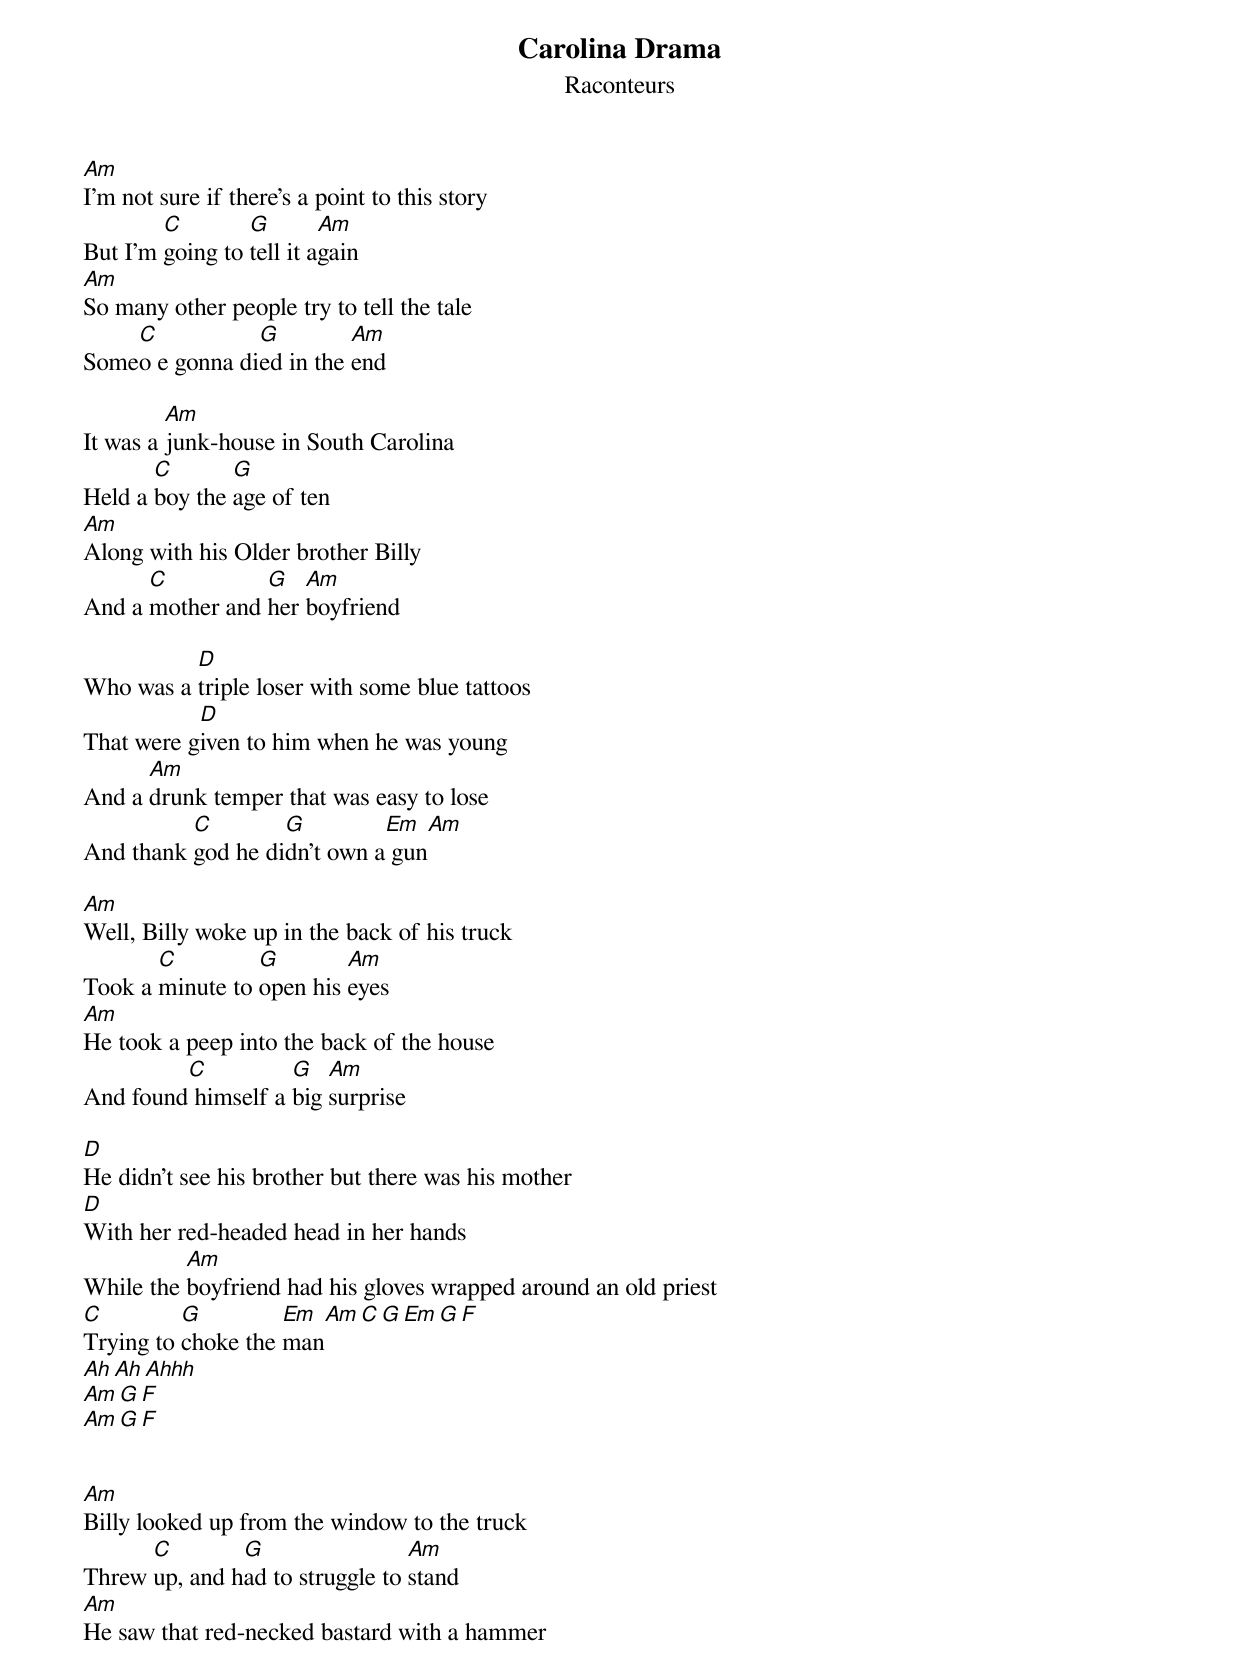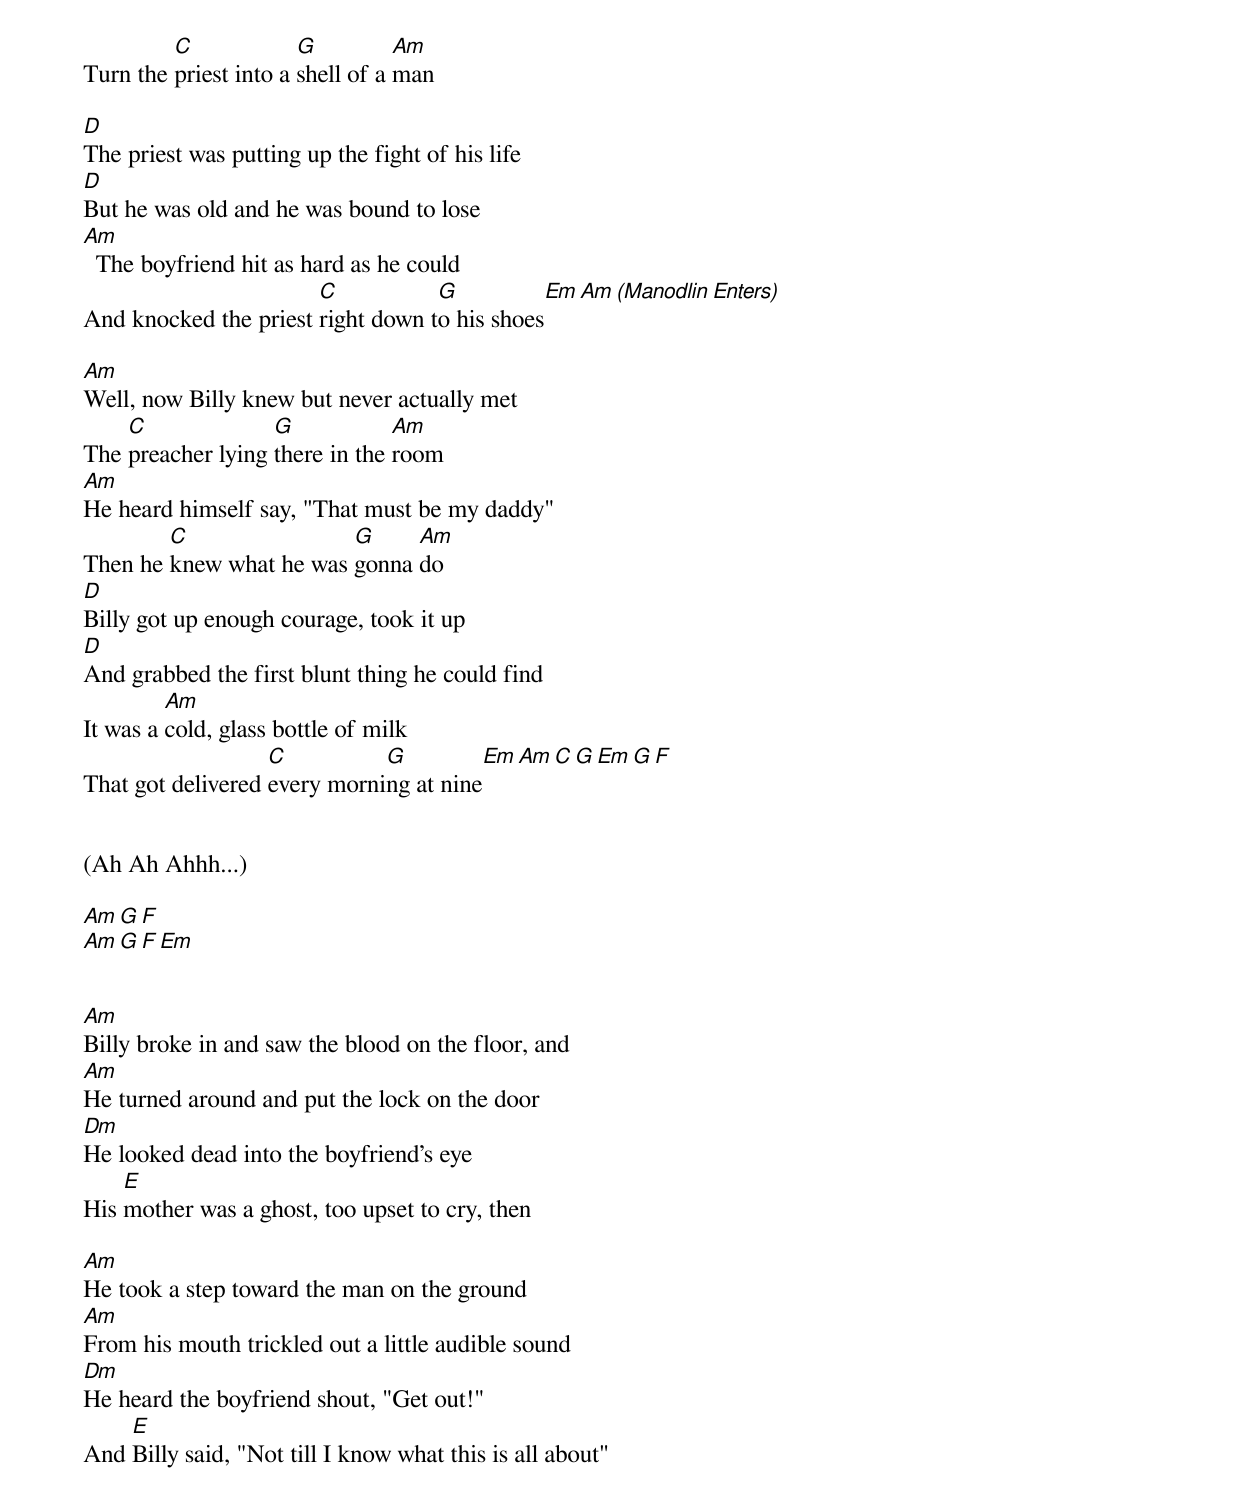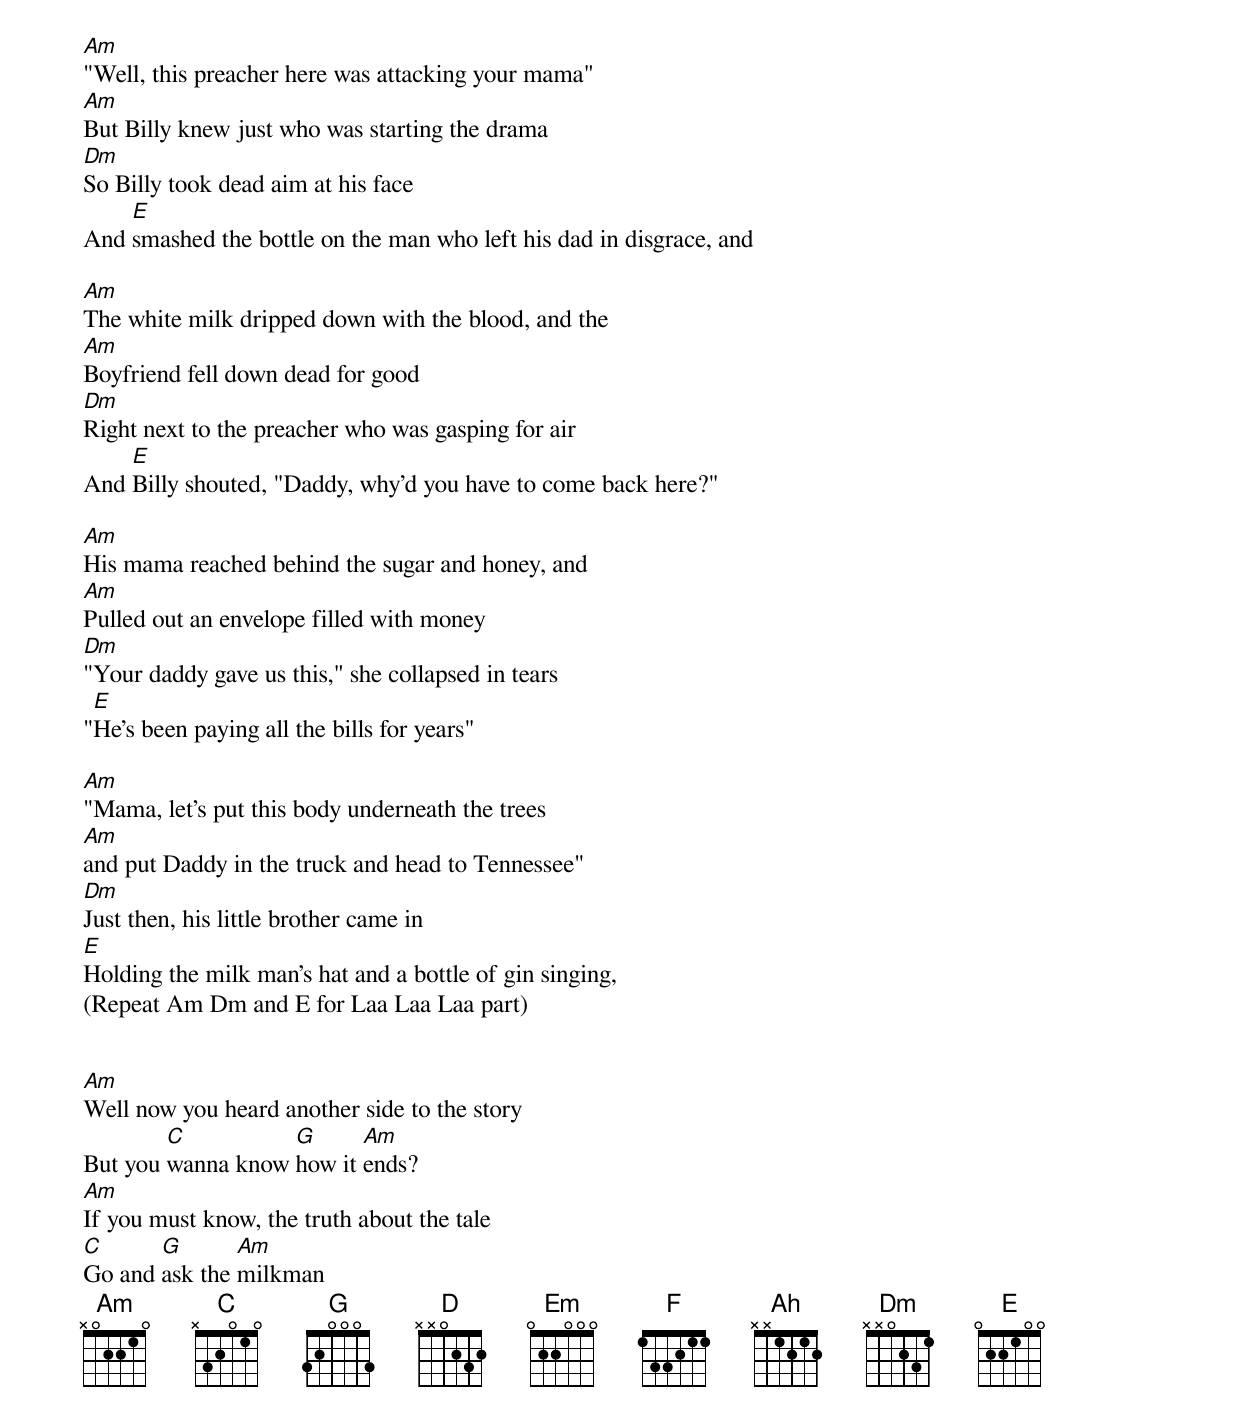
Carolina Drama
Raconteurs


Am
I'm not sure if there's a point to this story
        C        G        Am
But I'm going to tell it again
Am
So many other people try to tell the tale
    C           G         Am
Someo e gonna died in the end

         Am
It was a junk-house in South Carolina
       C       G
Held a boy the age of ten
Am
Along with his Older brother Billy
      C          G   Am
And a mother and her boyfriend

          D
Who was a triple loser with some blue tattoos
           D
That were given to him when he was young
      Am
And a drunk temper that was easy to lose
          C        G         Em  Am
And thank god he didn't own a gun

Am
Well, Billy woke up in the back of his truck
       C         G        Am
Took a minute to open his eyes
Am
He took a peep into the back of the house
         C          G   Am
And found himself a big surprise

D
He didn't see his brother but there was his mother
D
With her red-headed head in her hands
          Am
While the boyfriend had his gloves wrapped around an old priest
C         G         Em   Am          C  G Em G  F
Trying to choke the man
Ah Ah Ahhh
Am     G   F
Am     G   F


Am
Billy looked up from the window to the truck
      C        G                 Am
Threw up, and had to struggle to stand
Am
He saw that red-necked bastard with a hammer
         C             G          Am
Turn the priest into a shell of a man

D
The priest was putting up the fight of his life
D
But he was old and he was bound to lose
Am
  The boyfriend hit as hard as he could
                       C           G          Em Am  (Manodlin Enters)
And knocked the priest right down to his shoes

Am
Well, now Billy knew but never actually met
    C              G            Am
The preacher lying there in the room
Am
He heard himself say, "That must be my daddy"
        C                G     Am
Then he knew what he was gonna do
D
Billy got up enough courage, took it up
D
And grabbed the first blunt thing he could find
         Am
It was a cold, glass bottle of milk
                   C          G         Em Am    C  G Em G  F
That got delivered every morning at nine


(Ah Ah Ahhh...)

Am     G   F
Am     G   F  Em


Am
Billy broke in and saw the blood on the floor, and
Am
He turned around and put the lock on the door
Dm
He looked dead into the boyfriend's eye
    E
His mother was a ghost, too upset to cry, then

Am
He took a step toward the man on the ground
Am
From his mouth trickled out a little audible sound
Dm
He heard the boyfriend shout, "Get out!"
    E
And Billy said, "Not till I know what this is all about"

Am
"Well, this preacher here was attacking your mama"
Am
But Billy knew just who was starting the drama
Dm
So Billy took dead aim at his face
    E
And smashed the bottle on the man who left his dad in disgrace, and

Am
The white milk dripped down with the blood, and the
Am
Boyfriend fell down dead for good
Dm
Right next to the preacher who was gasping for air
    E
And Billy shouted, "Daddy, why'd you have to come back here?"

Am
His mama reached behind the sugar and honey, and
Am
Pulled out an envelope filled with money
Dm
"Your daddy gave us this," she collapsed in tears
 E
"He's been paying all the bills for years"

Am
"Mama, let's put this body underneath the trees
Am
and put Daddy in the truck and head to Tennessee"
Dm
Just then, his little brother came in
E
Holding the milk man's hat and a bottle of gin singing,
(Repeat Am Dm and E for Laa Laa Laa part)


Am
Well now you heard another side to the story
        C          G      Am
But you wanna know how it ends?
Am
If you must know, the truth about the tale
C      G       Am
Go and ask the milkman
